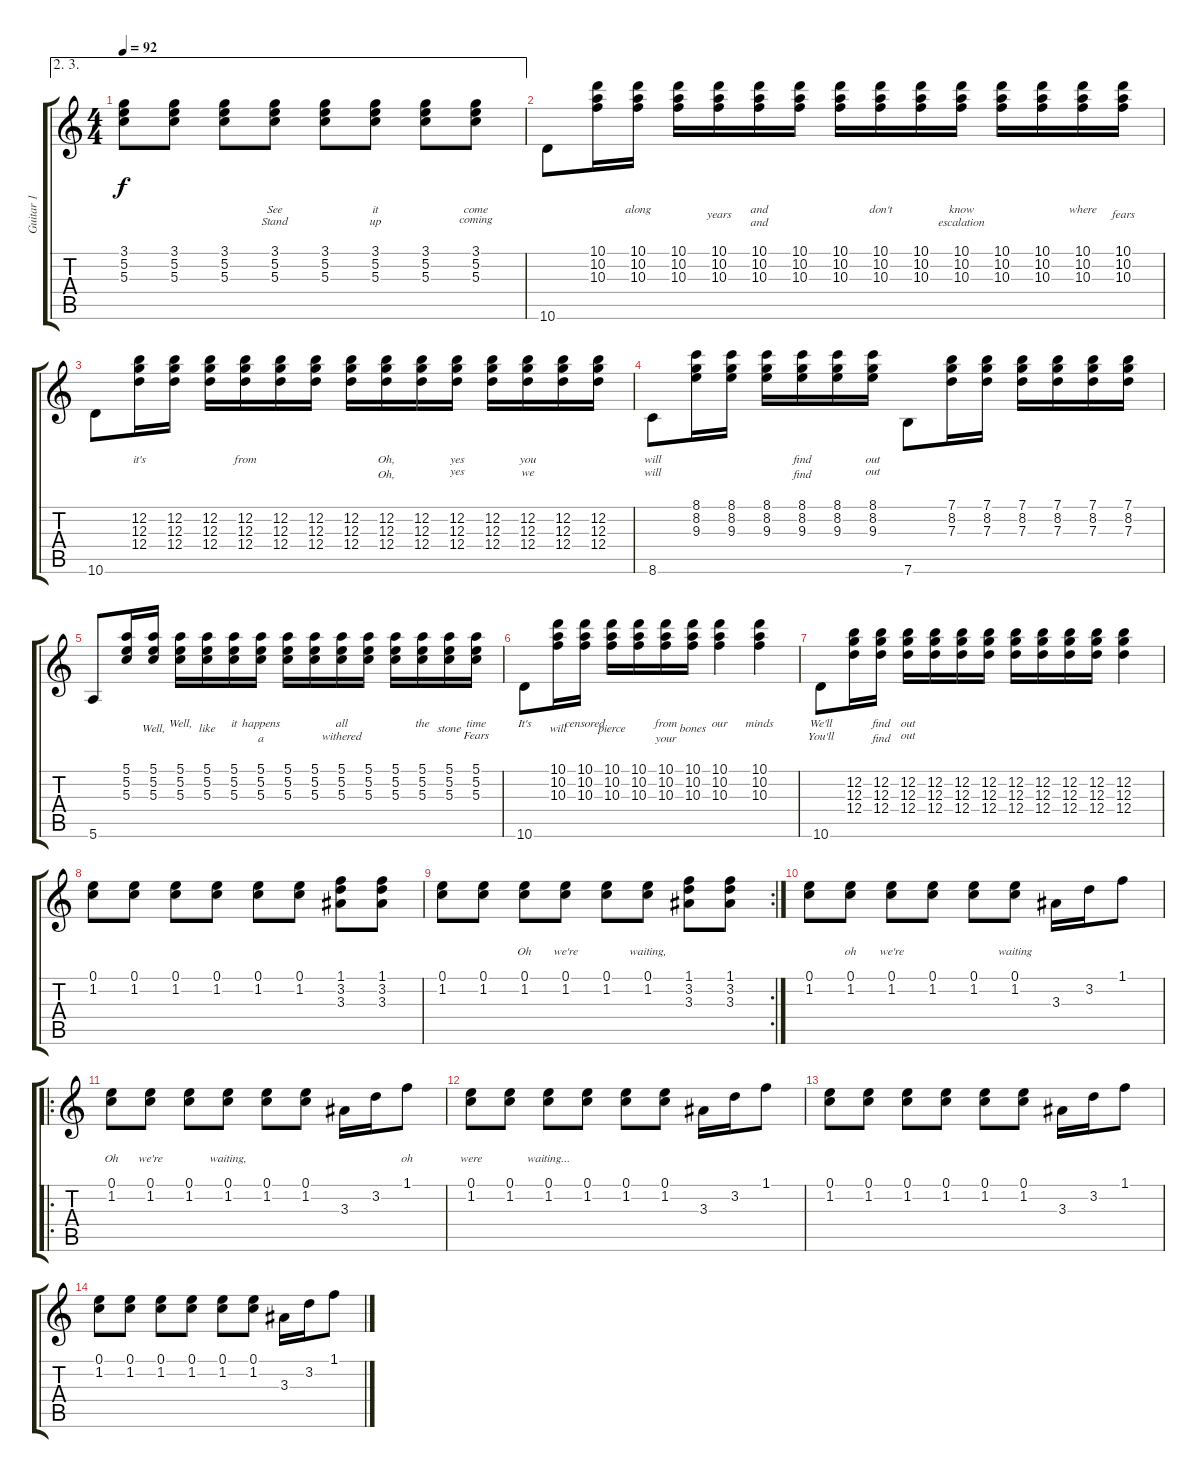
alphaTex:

\track ("Guitar 1" "Guitar 1") {instrument acousticguitarsteel}
\staff {score tabs}
\tuning (E4 B3 G3 D3 A2 E2) {hide}
\ae (2 3)
\ts (4 4)
\tempo 92
\clef g2
\ks c
(3.1 5.2 5.3).8{lyrics (0 "") lyrics (1 "") lyrics (2 "") lyrics (3 "") lyrics (4 "") dy f} (3.1 5.2 5.3).8{lyrics (0 "") lyrics (1 "") lyrics (2 "") lyrics (3 "") lyrics (4 "")} (3.1 5.2 5.3).8{lyrics (0 "") lyrics (1 "") lyrics (2 "") lyrics (3 "") lyrics (4 "")} (3.1 5.2 5.3).8{lyrics (0 "") lyrics (1 "See") lyrics (2 "Stand") lyrics (3 "") lyrics (4 "")} (3.1 5.2 5.3).8{lyrics (0 "") lyrics (1 "") lyrics (2 "") lyrics (3 "") lyrics (4 "")} (3.1 5.2 5.3).8{lyrics (0 "") lyrics (1 "it") lyrics (2 "up") lyrics (3 "") lyrics (4 "")} (3.1 5.2 5.3).8{lyrics (0 "") lyrics (1 "") lyrics (2 "") lyrics (3 "") lyrics (4 "")} (3.1 5.2 5.3).8{lyrics (0 "") lyrics (1 "come") lyrics (2 "coming") lyrics (3 "") lyrics (4 "")} |
10.6.8{lyrics (0 "") lyrics (1 "") lyrics (2 "") lyrics (3 "") lyrics (4 "")} (10.1 10.2 10.3).16{lyrics (0 "") lyrics (1 "") lyrics (2 "") lyrics (3 "") lyrics (4 "")} (10.1 10.2 10.3).16{lyrics (0 "") lyrics (1 "along") lyrics (2 "") lyrics (3 "") lyrics (4 "")} (10.1 10.2 10.3).16{lyrics (0 "") lyrics (1 "") lyrics (2 "") lyrics (3 "") lyrics (4 "")} (10.1 10.2 10.3).16{lyrics (0 "") lyrics (1 "") lyrics (2 "years") lyrics (3 "") lyrics (4 "")} (10.1 10.2 10.3).16{lyrics (0 "") lyrics (1 "and") lyrics (2 "and") lyrics (3 "") lyrics (4 "")} (10.1 10.2 10.3).16{lyrics (0 "") lyrics (1 "") lyrics (2 "") lyrics (3 "") lyrics (4 "")} (10.1 10.2 10.3).16{lyrics (0 "") lyrics (1 "") lyrics (2 "") lyrics (3 "") lyrics (4 "")} (10.1 10.2 10.3).16{lyrics (0 "") lyrics (1 "don't") lyrics (2 "") lyrics (3 "") lyrics (4 "")} (10.1 10.2 10.3).16{lyrics (0 "") lyrics (1 "") lyrics (2 "") lyrics (3 "") lyrics (4 "")} (10.1 10.2 10.3).16{lyrics (0 "") lyrics (1 "know") lyrics (2 "escalation") lyrics (3 "") lyrics (4 "")} (10.1 10.2 10.3).16{lyrics (0 "") lyrics (1 "") lyrics (2 "") lyrics (3 "") lyrics (4 "")} (10.1 10.2 10.3).16{lyrics (0 "") lyrics (1 "") lyrics (2 "") lyrics (3 "") lyrics (4 "")} (10.1 10.2 10.3).16{lyrics (0 "") lyrics (1 "where") lyrics (2 "") lyrics (3 "") lyrics (4 "")} (10.1 10.2 10.3).16{lyrics (0 "") lyrics (1 "") lyrics (2 "fears") lyrics (3 "") lyrics (4 "")} |
10.6.8{lyrics (0 "") lyrics (1 "") lyrics (2 "") lyrics (3 "") lyrics (4 "")} (12.2 12.3 12.4).16{lyrics (0 "") lyrics (1 "it's") lyrics (2 "") lyrics (3 "") lyrics (4 "")} (12.2 12.3 12.4).16{lyrics (0 "") lyrics (1 "") lyrics (2 "") lyrics (3 "") lyrics (4 "")} (12.2 12.3 12.4).16{lyrics (0 "") lyrics (1 "") lyrics (2 "") lyrics (3 "") lyrics (4 "")} (12.2 12.3 12.4).16{lyrics (0 "") lyrics (1 "from") lyrics (2 "") lyrics (3 "") lyrics (4 "")} (12.2 12.3 12.4).16{lyrics (0 "") lyrics (1 "") lyrics (2 "") lyrics (3 "") lyrics (4 "")} (12.2 12.3 12.4).16{lyrics (0 "") lyrics (1 "") lyrics (2 "") lyrics (3 "") lyrics (4 "")} (12.2 12.3 12.4).16{lyrics (0 "") lyrics (1 "") lyrics (2 "") lyrics (3 "") lyrics (4 "")} (12.2 12.3 12.4).16{lyrics (0 "") lyrics (1 "Oh,") lyrics (2 "Oh,") lyrics (3 "") lyrics (4 "")} (12.2 12.3 12.4).16{lyrics (0 "") lyrics (1 "") lyrics (2 "") lyrics (3 "") lyrics (4 "")} (12.2 12.3 12.4).16{lyrics (0 "") lyrics (1 "yes") lyrics (2 "yes") lyrics (3 "") lyrics (4 "")} (12.2 12.3 12.4).16{lyrics (0 "") lyrics (1 "") lyrics (2 "") lyrics (3 "") lyrics (4 "")} (12.2 12.3 12.4).16{lyrics (0 "") lyrics (1 "you") lyrics (2 "we") lyrics (3 "") lyrics (4 "")} (12.2 12.3 12.4).16{lyrics (0 "") lyrics (1 "") lyrics (2 "") lyrics (3 "") lyrics (4 "")} (12.2 12.3 12.4).16{lyrics (0 "") lyrics (1 "") lyrics (2 "") lyrics (3 "") lyrics (4 "")} |
8.6.8{lyrics (0 "") lyrics (1 "will") lyrics (2 "will") lyrics (3 "") lyrics (4 "")} (8.1 8.2 9.3).16{lyrics (0 "") lyrics (1 "") lyrics (2 "") lyrics (3 "") lyrics (4 "")} (8.1 8.2 9.3).16{lyrics (0 "") lyrics (1 "") lyrics (2 "") lyrics (3 "") lyrics (4 "")} (8.1 8.2 9.3).16{lyrics (0 "") lyrics (1 "") lyrics (2 "") lyrics (3 "") lyrics (4 "")} (8.1 8.2 9.3).16{lyrics (0 "") lyrics (1 "find") lyrics (2 "find") lyrics (3 "") lyrics (4 "")} (8.1 8.2 9.3).16{lyrics (0 "") lyrics (1 "") lyrics (2 "") lyrics (3 "") lyrics (4 "")} (8.1 8.2 9.3).16{lyrics (0 "") lyrics (1 "out") lyrics (2 "out") lyrics (3 "") lyrics (4 "")} 7.6.8{lyrics (0 "") lyrics (1 "") lyrics (2 "") lyrics (3 "") lyrics (4 "")} (7.1 8.2 7.3).16{lyrics (0 "") lyrics (1 "") lyrics (2 "") lyrics (3 "") lyrics (4 "")} (7.1 8.2 7.3).16{lyrics (0 "") lyrics (1 "") lyrics (2 "") lyrics (3 "") lyrics (4 "")} (7.1 8.2 7.3).16{lyrics (0 "") lyrics (1 "") lyrics (2 "") lyrics (3 "") lyrics (4 "")} (7.1 8.2 7.3).16{lyrics (0 "") lyrics (1 "") lyrics (2 "") lyrics (3 "") lyrics (4 "")} (7.1 8.2 7.3).16{lyrics (0 "") lyrics (1 "") lyrics (2 "") lyrics (3 "") lyrics (4 "")} (7.1 8.2 7.3).16{lyrics (0 "") lyrics (1 "") lyrics (2 "") lyrics (3 "") lyrics (4 "")} |
5.6.8{lyrics (0 "") lyrics (1 "") lyrics (2 "") lyrics (3 "") lyrics (4 "")} (5.1 5.2 5.3).16{lyrics (0 "") lyrics (1 "") lyrics (2 "") lyrics (3 "") lyrics (4 "")} (5.1 5.2 5.3).16{lyrics (0 "") lyrics (1 "") lyrics (2 "Well,") lyrics (3 "") lyrics (4 "")} (5.1 5.2 5.3).16{lyrics (0 "") lyrics (1 "Well,") lyrics (2 "") lyrics (3 "") lyrics (4 "")} (5.1 5.2 5.3).16{lyrics (0 "") lyrics (1 "") lyrics (2 "like") lyrics (3 "") lyrics (4 "")} (5.1 5.2 5.3).16{lyrics (0 "") lyrics (1 "it") lyrics (2 "") lyrics (3 "") lyrics (4 "")} (5.1 5.2 5.3).16{lyrics (0 "") lyrics (1 "happens") lyrics (2 "a") lyrics (3 "") lyrics (4 "")} (5.1 5.2 5.3).16{lyrics (0 "") lyrics (1 "") lyrics (2 "") lyrics (3 "") lyrics (4 "")} (5.1 5.2 5.3).16{lyrics (0 "") lyrics (1 "") lyrics (2 "") lyrics (3 "") lyrics (4 "")} (5.1 5.2 5.3).16{lyrics (0 "") lyrics (1 "all") lyrics (2 "withered") lyrics (3 "") lyrics (4 "")} (5.1 5.2 5.3).16{lyrics (0 "") lyrics (1 "") lyrics (2 "") lyrics (3 "") lyrics (4 "")} (5.1 5.2 5.3).16{lyrics (0 "") lyrics (1 "") lyrics (2 "") lyrics (3 "") lyrics (4 "")} (5.1 5.2 5.3).16{lyrics (0 "") lyrics (1 "the") lyrics (2 "") lyrics (3 "") lyrics (4 "")} (5.1 5.2 5.3).16{lyrics (0 "") lyrics (1 "") lyrics (2 "stone") lyrics (3 "") lyrics (4 "")} (5.1 5.2 5.3).16{lyrics (0 "") lyrics (1 "time") lyrics (2 "Fears") lyrics (3 "") lyrics (4 "")} |
10.6.8{lyrics (0 "") lyrics (1 "It's") lyrics (2 "") lyrics (3 "") lyrics (4 "")} (10.1 10.2 10.3).16{lyrics (0 "") lyrics (1 "") lyrics (2 "will") lyrics (3 "") lyrics (4 "")} (10.1 10.2 10.3).16{lyrics (0 "") lyrics (1 "censored") lyrics (2 "") lyrics (3 "") lyrics (4 "")} (10.1 10.2 10.3).16{lyrics (0 "") lyrics (1 "") lyrics (2 "pierce") lyrics (3 "") lyrics (4 "")} (10.1 10.2 10.3).16{lyrics (0 "") lyrics (1 "") lyrics (2 "") lyrics (3 "") lyrics (4 "")} (10.1 10.2 10.3).16{lyrics (0 "") lyrics (1 "from") lyrics (2 "your") lyrics (3 "") lyrics (4 "")} (10.1 10.2 10.3).16{lyrics (0 "") lyrics (1 "") lyrics (2 "bones") lyrics (3 "") lyrics (4 "")} (10.1 10.2 10.3).4{lyrics (0 "") lyrics (1 "our") lyrics (2 "") lyrics (3 "") lyrics (4 "")} (10.1 10.2 10.3).4{lyrics (0 "") lyrics (1 "minds") lyrics (2 "") lyrics (3 "") lyrics (4 "")} |
10.6.8{lyrics (0 "") lyrics (1 "We'll") lyrics (2 "You'll") lyrics (3 "") lyrics (4 "")} (12.2 12.3 12.4).16{lyrics (0 "") lyrics (1 "") lyrics (2 "") lyrics (3 "") lyrics (4 "")} (12.2 12.3 12.4).16{lyrics (0 "") lyrics (1 "find") lyrics (2 "find") lyrics (3 "") lyrics (4 "")} (12.2 12.3 12.4).16{lyrics (0 "") lyrics (1 "out") lyrics (2 "out") lyrics (3 "") lyrics (4 "")} (12.2 12.3 12.4).16{lyrics (0 "") lyrics (1 "") lyrics (2 "") lyrics (3 "") lyrics (4 "")} (12.2 12.3 12.4).16{lyrics (0 "") lyrics (1 "") lyrics (2 "") lyrics (3 "") lyrics (4 "")} (12.2 12.3 12.4).16{lyrics (0 "") lyrics (1 "") lyrics (2 "") lyrics (3 "") lyrics (4 "")} (12.2 12.3 12.4).16{lyrics (0 "") lyrics (1 "") lyrics (2 "") lyrics (3 "") lyrics (4 "")} (12.2 12.3 12.4).16{lyrics (0 "") lyrics (1 "") lyrics (2 "") lyrics (3 "") lyrics (4 "")} (12.2 12.3 12.4).16{lyrics (0 "") lyrics (1 "") lyrics (2 "") lyrics (3 "") lyrics (4 "")} (12.2 12.3 12.4).16{lyrics (0 "") lyrics (1 "") lyrics (2 "") lyrics (3 "") lyrics (4 "")} (12.2 12.3 12.4).4{lyrics (0 "") lyrics (1 "") lyrics (2 "") lyrics (3 "") lyrics (4 "")} |
(0.1 1.2).8{lyrics (0 "") lyrics (1 "") lyrics (2 "") lyrics (3 "") lyrics (4 "")} (0.1 1.2).8{lyrics (0 "") lyrics (1 "") lyrics (2 "") lyrics (3 "") lyrics (4 "")} (0.1 1.2).8{lyrics (0 "") lyrics (1 "") lyrics (2 "") lyrics (3 "") lyrics (4 "")} (0.1 1.2).8{lyrics (0 "") lyrics (1 "") lyrics (2 "") lyrics (3 "") lyrics (4 "")} (0.1 1.2).8{lyrics (0 "") lyrics (1 "") lyrics (2 "") lyrics (3 "") lyrics (4 "")} (0.1 1.2).8{lyrics (0 "") lyrics (1 "") lyrics (2 "") lyrics (3 "") lyrics (4 "")} (1.1 3.2 3.3).8{lyrics (0 "") lyrics (1 "") lyrics (2 "") lyrics (3 "") lyrics (4 "")} (1.1 3.2 3.3).8{lyrics (0 "") lyrics (1 "") lyrics (2 "") lyrics (3 "") lyrics (4 "")} |
\rc 2
(0.1 1.2).8{lyrics (0 "") lyrics (1 "") lyrics (2 "") lyrics (3 "") lyrics (4 "")} (0.1 1.2).8{lyrics (0 "") lyrics (1 "") lyrics (2 "") lyrics (3 "") lyrics (4 "")} (0.1 1.2).8{lyrics (0 "") lyrics (1 "") lyrics (2 "") lyrics (3 "Oh") lyrics (4 "")} (0.1 1.2).8{lyrics (0 "") lyrics (1 "") lyrics (2 "") lyrics (3 "we're") lyrics (4 "")} (0.1 1.2).8{lyrics (0 "") lyrics (1 "") lyrics (2 "") lyrics (3 "") lyrics (4 "")} (0.1 1.2).8{lyrics (0 "") lyrics (1 "") lyrics (2 "") lyrics (3 "waiting,") lyrics (4 "")} (1.1 3.2 3.3).8{lyrics (0 "") lyrics (1 "") lyrics (2 "") lyrics (3 "") lyrics (4 "")} (1.1 3.2 3.3).8{lyrics (0 "") lyrics (1 "") lyrics (2 "") lyrics (3 "") lyrics (4 "")} |
(0.1 1.2).8{lyrics (0 "") lyrics (1 "") lyrics (2 "") lyrics (3 "") lyrics (4 "")} (0.1 1.2).8{lyrics (0 "") lyrics (1 "") lyrics (2 "") lyrics (3 "oh") lyrics (4 "")} (0.1 1.2).8{lyrics (0 "") lyrics (1 "") lyrics (2 "") lyrics (3 "we're") lyrics (4 "")} (0.1 1.2).8{lyrics (0 "") lyrics (1 "") lyrics (2 "") lyrics (3 "") lyrics (4 "")} (0.1 1.2).8{lyrics (0 "") lyrics (1 "") lyrics (2 "") lyrics (3 "") lyrics (4 "")} (0.1 1.2).8{lyrics (0 "") lyrics (1 "") lyrics (2 "") lyrics (3 "waiting") lyrics (4 "")} 3.3.16{lyrics (0 "") lyrics (1 "") lyrics (2 "") lyrics (3 "") lyrics (4 "")} 3.2.16{lyrics (0 "") lyrics (1 "") lyrics (2 "") lyrics (3 "") lyrics (4 "")} 1.1.8{lyrics (0 "") lyrics (1 "") lyrics (2 "") lyrics (3 "") lyrics (4 "")} |
\ro
(0.1 1.2).8{lyrics (0 "") lyrics (1 "") lyrics (2 "") lyrics (3 "Oh") lyrics (4 "")} (0.1 1.2).8{lyrics (0 "") lyrics (1 "") lyrics (2 "") lyrics (3 "we're") lyrics (4 "")} (0.1 1.2).8{lyrics (0 "") lyrics (1 "") lyrics (2 "") lyrics (3 "") lyrics (4 "")} (0.1 1.2).8{lyrics (0 "") lyrics (1 "") lyrics (2 "") lyrics (3 "waiting,") lyrics (4 "")} (0.1 1.2).8{lyrics (0 "") lyrics (1 "") lyrics (2 "") lyrics (3 "") lyrics (4 "")} (0.1 1.2).8{lyrics (0 "") lyrics (1 "") lyrics (2 "") lyrics (3 "") lyrics (4 "")} 3.3.16{lyrics (0 "") lyrics (1 "") lyrics (2 "") lyrics (3 "") lyrics (4 "")} 3.2.16{lyrics (0 "") lyrics (1 "") lyrics (2 "") lyrics (3 "") lyrics (4 "")} 1.1.8{lyrics (0 "") lyrics (1 "") lyrics (2 "") lyrics (3 "oh") lyrics (4 "")} |
(0.1 1.2).8{lyrics (0 "") lyrics (1 "") lyrics (2 "") lyrics (3 "were") lyrics (4 "")} (0.1 1.2).8{lyrics (0 "") lyrics (1 "") lyrics (2 "") lyrics (3 "") lyrics (4 "")} (0.1 1.2).8{lyrics (0 "") lyrics (1 "") lyrics (2 "") lyrics (3 "waiting...") lyrics (4 "")} (0.1 1.2).8{lyrics (0 "") lyrics (1 "") lyrics (2 "") lyrics (3 "") lyrics (4 "")} (0.1 1.2).8{lyrics (0 "") lyrics (1 "") lyrics (2 "") lyrics (3 "") lyrics (4 "")} (0.1 1.2).8 3.3.16 3.2.16 1.1.8 |
(0.1 1.2).8{volume 0} (0.1 1.2).8 (0.1 1.2).8 (0.1 1.2).8 (0.1 1.2).8 (0.1 1.2).8 3.3.16 3.2.16 1.1.8 |
(0.1 1.2).8 (0.1 1.2).8 (0.1 1.2).8 (0.1 1.2).8 (0.1 1.2).8 (0.1 1.2).8 3.3.16 3.2.16 1.1.8
